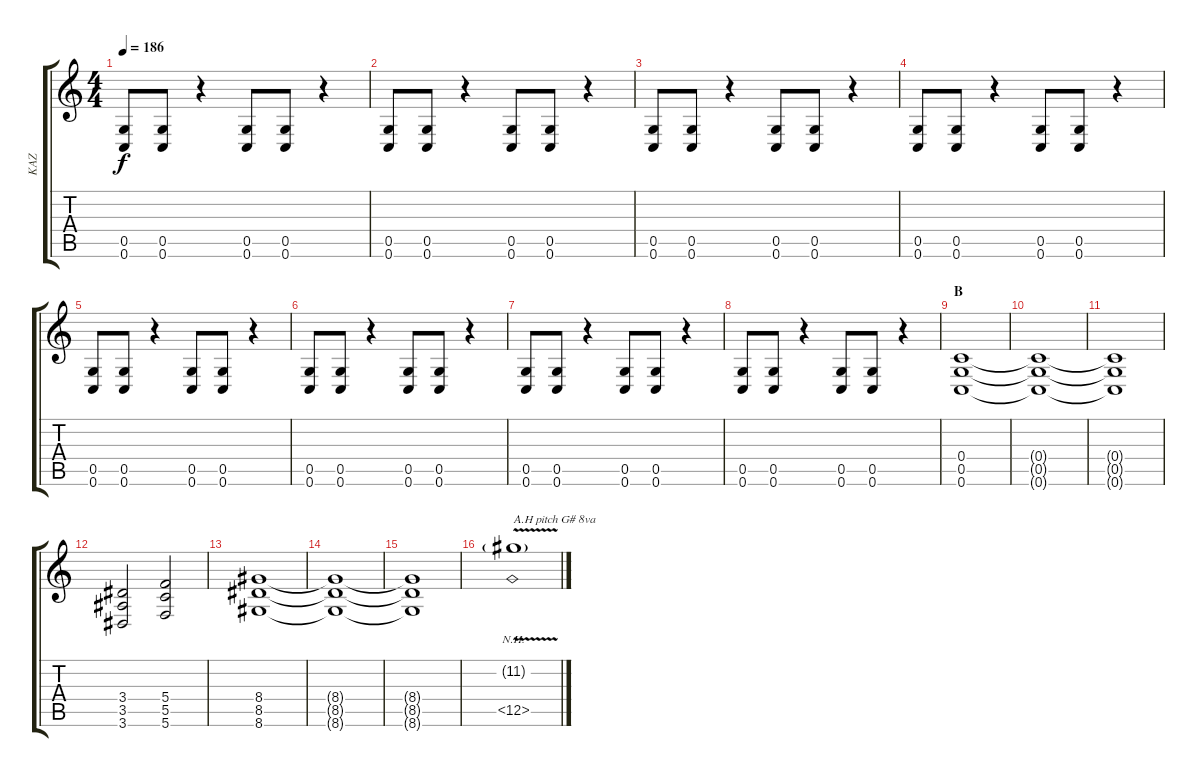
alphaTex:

\track ("KAZ" "KAZ") {instrument distortionguitar}
\staff {score tabs}
\tuning (D4 A3 F3 C3 G2 C2) {hide}
\ts (4 4)
\tempo 186
\clef g2
\ks c
(0.5 0.6).8{dy f} (0.5 0.6).8 r.4 (0.5 0.6).8 (0.5 0.6).8 r.4 |
(0.5 0.6).8 (0.5 0.6).8 r.4 (0.5 0.6).8 (0.5 0.6).8 r.4 |
(0.5 0.6).8 (0.5 0.6).8 r.4 (0.5 0.6).8 (0.5 0.6).8 r.4 |
(0.5 0.6).8 (0.5 0.6).8 r.4 (0.5 0.6).8 (0.5 0.6).8 r.4 |
(0.5 0.6).8 (0.5 0.6).8 r.4 (0.5 0.6).8 (0.5 0.6).8 r.4 |
(0.5 0.6).8 (0.5 0.6).8 r.4 (0.5 0.6).8 (0.5 0.6).8 r.4 |
(0.5 0.6).8 (0.5 0.6).8 r.4 (0.5 0.6).8 (0.5 0.6).8 r.4 |
(0.5 0.6).8 (0.5 0.6).8 r.4 (0.5 0.6).8 (0.5 0.6).8 r.4 |
\section ("" "B")
(0.4 0.5 0.6).1 |
(0.4{t} 0.5{t} 0.6{t}).1 |
(0.4{t} 0.5{t} 0.6{t}).1 |
(3.4 3.5 3.6).2 (5.4 5.5 5.6).2 |
(8.4 8.5 8.6).1 |
(8.4{t} 8.5{t} 8.6{t}).1 |
(8.4{t} 8.5{t} 8.6{t}).1 |
(11.2{v g} 1.5{nh v}).1{txt "A.H pitch G# 8va"}
